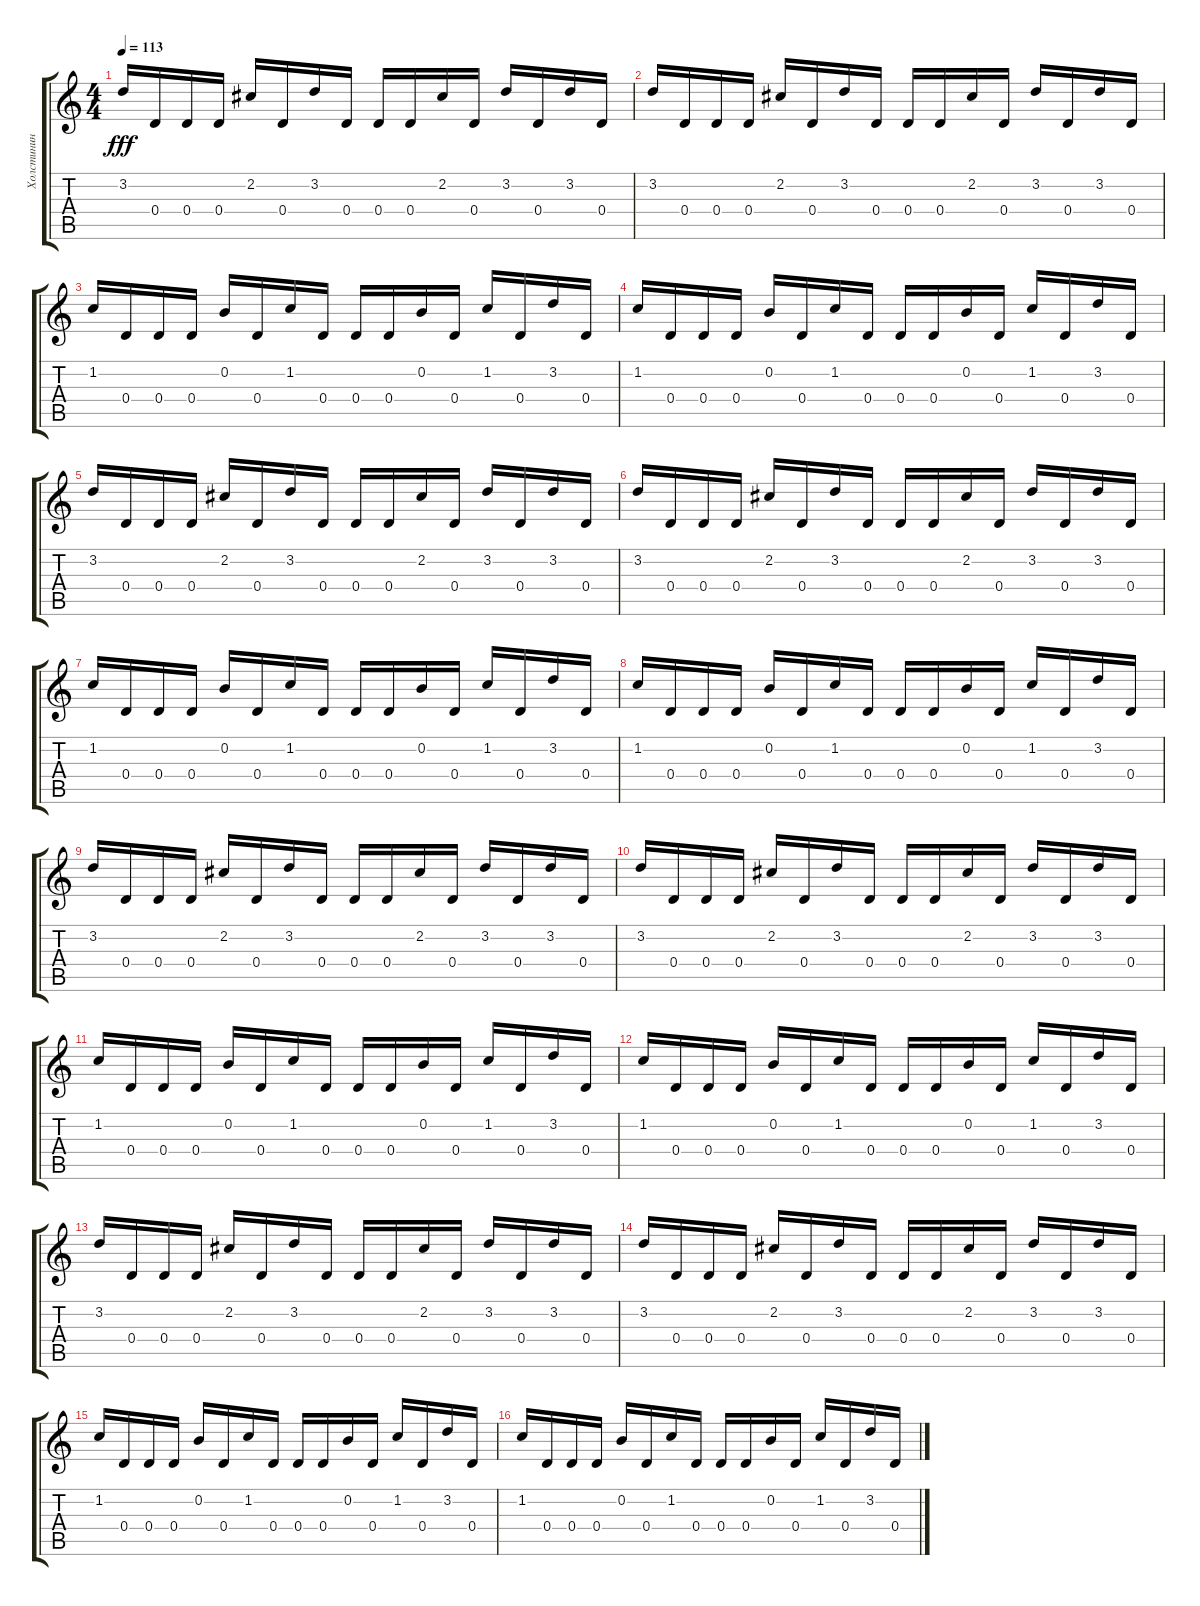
\track ("Холстинин" "Холстинин") {instrument distortionguitar}
\staff {score tabs}
\tuning (E4 B3 G3 D3 A2 E2) {hide}
\ts (4 4)
\tempo 113
\clef g2
\ks c
3.2.16{dy fff} 0.4.16 0.4.16 0.4.16 2.2.16 0.4.16 3.2.16 0.4.16 0.4.16 0.4.16 2.2.16 0.4.16 3.2.16 0.4.16 3.2.16 0.4.16 |
3.2.16 0.4.16 0.4.16 0.4.16 2.2.16 0.4.16 3.2.16 0.4.16 0.4.16 0.4.16 2.2.16 0.4.16 3.2.16 0.4.16 3.2.16 0.4.16 |
1.2.16 0.4.16 0.4.16 0.4.16 0.2.16 0.4.16 1.2.16 0.4.16 0.4.16 0.4.16 0.2.16 0.4.16 1.2.16 0.4.16 3.2.16 0.4.16 |
1.2.16 0.4.16 0.4.16 0.4.16 0.2.16 0.4.16 1.2.16 0.4.16 0.4.16 0.4.16 0.2.16 0.4.16 1.2.16 0.4.16 3.2.16 0.4.16 |
3.2.16 0.4.16 0.4.16 0.4.16 2.2.16 0.4.16 3.2.16 0.4.16 0.4.16 0.4.16 2.2.16 0.4.16 3.2.16 0.4.16 3.2.16 0.4.16 |
3.2.16 0.4.16 0.4.16 0.4.16 2.2.16 0.4.16 3.2.16 0.4.16 0.4.16 0.4.16 2.2.16 0.4.16 3.2.16 0.4.16 3.2.16 0.4.16 |
1.2.16 0.4.16 0.4.16 0.4.16 0.2.16 0.4.16 1.2.16 0.4.16 0.4.16 0.4.16 0.2.16 0.4.16 1.2.16 0.4.16 3.2.16 0.4.16 |
1.2.16 0.4.16 0.4.16 0.4.16 0.2.16 0.4.16 1.2.16 0.4.16 0.4.16 0.4.16 0.2.16 0.4.16 1.2.16 0.4.16 3.2.16 0.4.16 |
3.2.16 0.4.16 0.4.16 0.4.16 2.2.16 0.4.16 3.2.16 0.4.16 0.4.16 0.4.16 2.2.16 0.4.16 3.2.16 0.4.16 3.2.16 0.4.16 |
3.2.16 0.4.16 0.4.16 0.4.16 2.2.16 0.4.16 3.2.16 0.4.16 0.4.16 0.4.16 2.2.16 0.4.16 3.2.16 0.4.16 3.2.16 0.4.16 |
1.2.16 0.4.16 0.4.16 0.4.16 0.2.16 0.4.16 1.2.16 0.4.16 0.4.16 0.4.16 0.2.16 0.4.16 1.2.16 0.4.16 3.2.16 0.4.16 |
1.2.16 0.4.16 0.4.16 0.4.16 0.2.16 0.4.16 1.2.16 0.4.16 0.4.16 0.4.16 0.2.16 0.4.16 1.2.16 0.4.16 3.2.16 0.4.16 |
3.2.16 0.4.16 0.4.16 0.4.16 2.2.16 0.4.16 3.2.16 0.4.16 0.4.16 0.4.16 2.2.16 0.4.16 3.2.16 0.4.16 3.2.16 0.4.16 |
3.2.16 0.4.16 0.4.16 0.4.16 2.2.16 0.4.16 3.2.16 0.4.16 0.4.16 0.4.16 2.2.16 0.4.16 3.2.16 0.4.16 3.2.16 0.4.16 |
1.2.16 0.4.16 0.4.16 0.4.16 0.2.16 0.4.16 1.2.16 0.4.16 0.4.16 0.4.16 0.2.16 0.4.16 1.2.16 0.4.16 3.2.16 0.4.16 |
1.2.16 0.4.16 0.4.16 0.4.16 0.2.16 0.4.16 1.2.16 0.4.16 0.4.16 0.4.16 0.2.16 0.4.16 1.2.16 0.4.16 3.2.16 0.4.16
